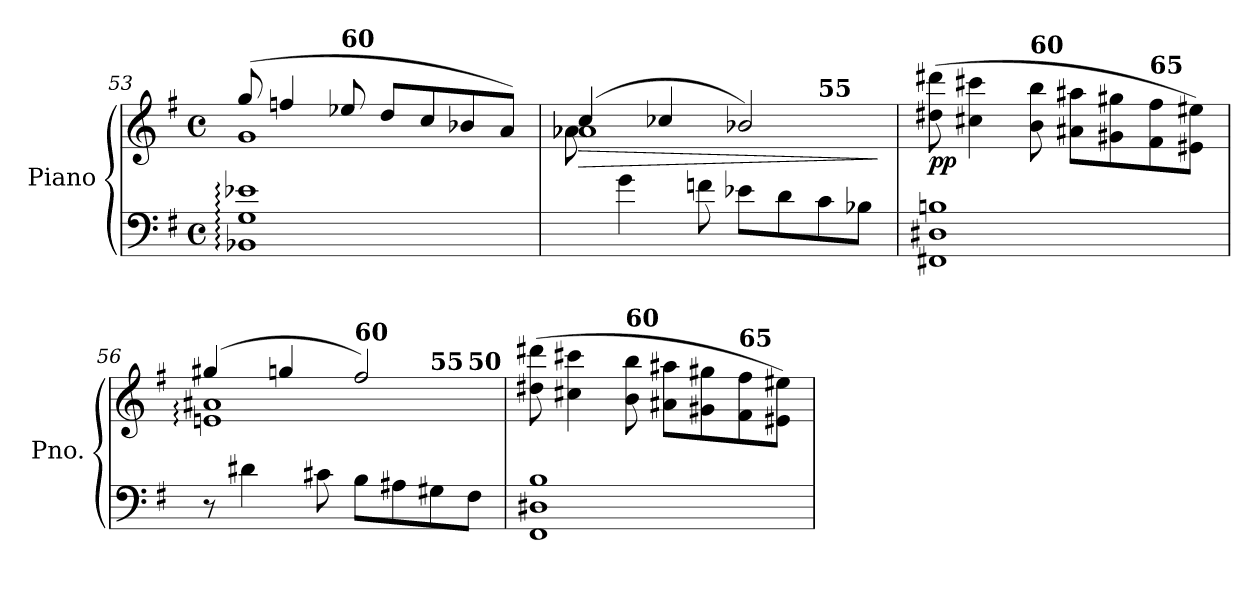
**kern	**kern	**dynam
*part1	*part1	*part1
*staff2	*staff1	*staff1/2
*I"Piano	*	*
*I'Pno.	*	*
*clefF4	*clefG2	*
*k[f#]	*k[f#]	*
*M4/4	*M4/4	*
*met(c)	*met(c)	*
=53	=53	=53
*	*^	*
1BB-X: 1G: 1e-X:	(<8gg/	1g	.
.	4ffn/	.	.
!	!LO:TX:a:B:t=60	!	!
.	8ee-X/	.	.
.	8dd/L	.	.
.	8cc/	.	.
.	8b-X/	.	.
.	8a/J)	.	.
=54	=54	=54	=54
*	*	*^	*
!	!	!	!	!LO:HP:b
*	*	*	*^	*
8ryy	(>4cc/	1a-X:	(>8a-X\	2.ryy	>
4g\	.	.	2..ryy	.	.
.	4cc-X/	.	.	.	.
8fn\	.	.	.	.	.
8e-X\L	2b-X/)	.	.	.	.
8d\	.	.	.	.	.
!	!	!	!	!LO:TX:a:B:t=55	!
8c\	.	.	.	4ryy	.
8B-X\J)	.	.	.	.	.
.	.	.	.	.	]
=55	=55	=55	=55	=55	=55
!	!LO:TX:b:t=sempre dolciss.	!	!	!	!
!	!	!	!	!	!LO:DY:b
*	*v	*v	*v	*v	*
1FF#X 1D#X 1Bn	(>8dd#X\ 8ddd#X\	pp
.	4cc#X\ 4ccc#X\	.
!	!LO:TX:a:B:t=60	!
.	8b\ 8bb\	.
.	8a#X\ 8aa#X\L	.
.	8g#X\ 8gg#X\	.
!	!LO:TX:a:B:t=65	!
.	8f#\ 8ff#\	.
.	8e#X\ 8ee#X\J)	.
!!LO:LB:g=z
=56	=56	=56
*	*^	*
*	*	*^	*
*	*	*	*^	*
8r	(>4gg#X/	1en: 1a#X:	2.ryy	2..ryy	.
4d#X\	.	.	.	.	.
.	4ggn/	.	.	.	.
8c#X\	.	.	.	.	.
!	!LO:TX:a:B:t=60	!	!	!	!
8B\L	2ff#/)	.	.	.	.
8A#X\	.	.	.	.	.
!	!	!	!LO:TX:a:B:t=55	!	!
8G#X\	.	.	4ryy	.	.
!	!	!	!	!LO:TX:a:B:t=50	!
8F#\J	.	.	.	8ryy	.
*	*v	*v	*v	*v	*
=57	=57	=57
1FF# 1D#X 1B	(>8dd#X\ 8ddd#X\	.
.	4cc#X\ 4ccc#X\	.
!	!LO:TX:a:B:t=60	!
.	8b\ 8bb\	.
.	8a#X\ 8aa#X\L	.
.	8g#X\ 8gg#X\	.
!	!LO:TX:a:B:t=65	!
.	8f#\ 8ff#\	.
.	8e#X\ 8ee#X\J)	.
=	=	=
*-	*-	*-
